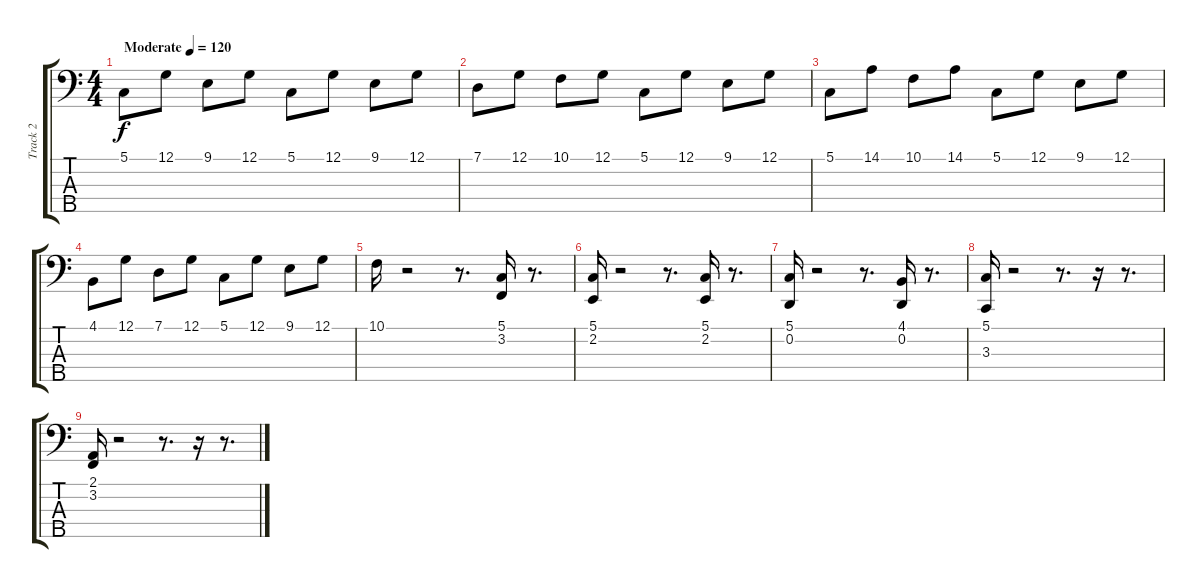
\track ("Track 2" "Track 2") {instrument harpsichord}
\staff {score tabs}
\tuning (G2 D2 A1 E1 B0) {hide}
\ts (4 4)
\tempo (120 "Moderate")
\clef f4
\ks c
5.1.8{dy f instrument harpsichord} 12.1.8 9.1.8 12.1.8 5.1.8 12.1.8 9.1.8 12.1.8 |
7.1.8 12.1.8 10.1.8 12.1.8 5.1.8 12.1.8 9.1.8 12.1.8 |
5.1.8 14.1.8 10.1.8 14.1.8 5.1.8 12.1.8 9.1.8 12.1.8 |
4.1.8 12.1.8 7.1.8 12.1.8 5.1.8 12.1.8 9.1.8 12.1.8 |
10.1.16 r.2 r.8{d} (5.1 3.2).16 r.8{d} |
(5.1 2.2).16 r.2 r.8{d} (5.1 2.2).16 r.8{d} |
(5.1 0.2).16 r.2 r.8{d} (4.1 0.2).16 r.8{d} |
(5.1 3.3).16 r.2 r.8{d} r.16 r.8{d} |
(2.1 3.2).16 r.2 r.8{d} r.16 r.8{d}
